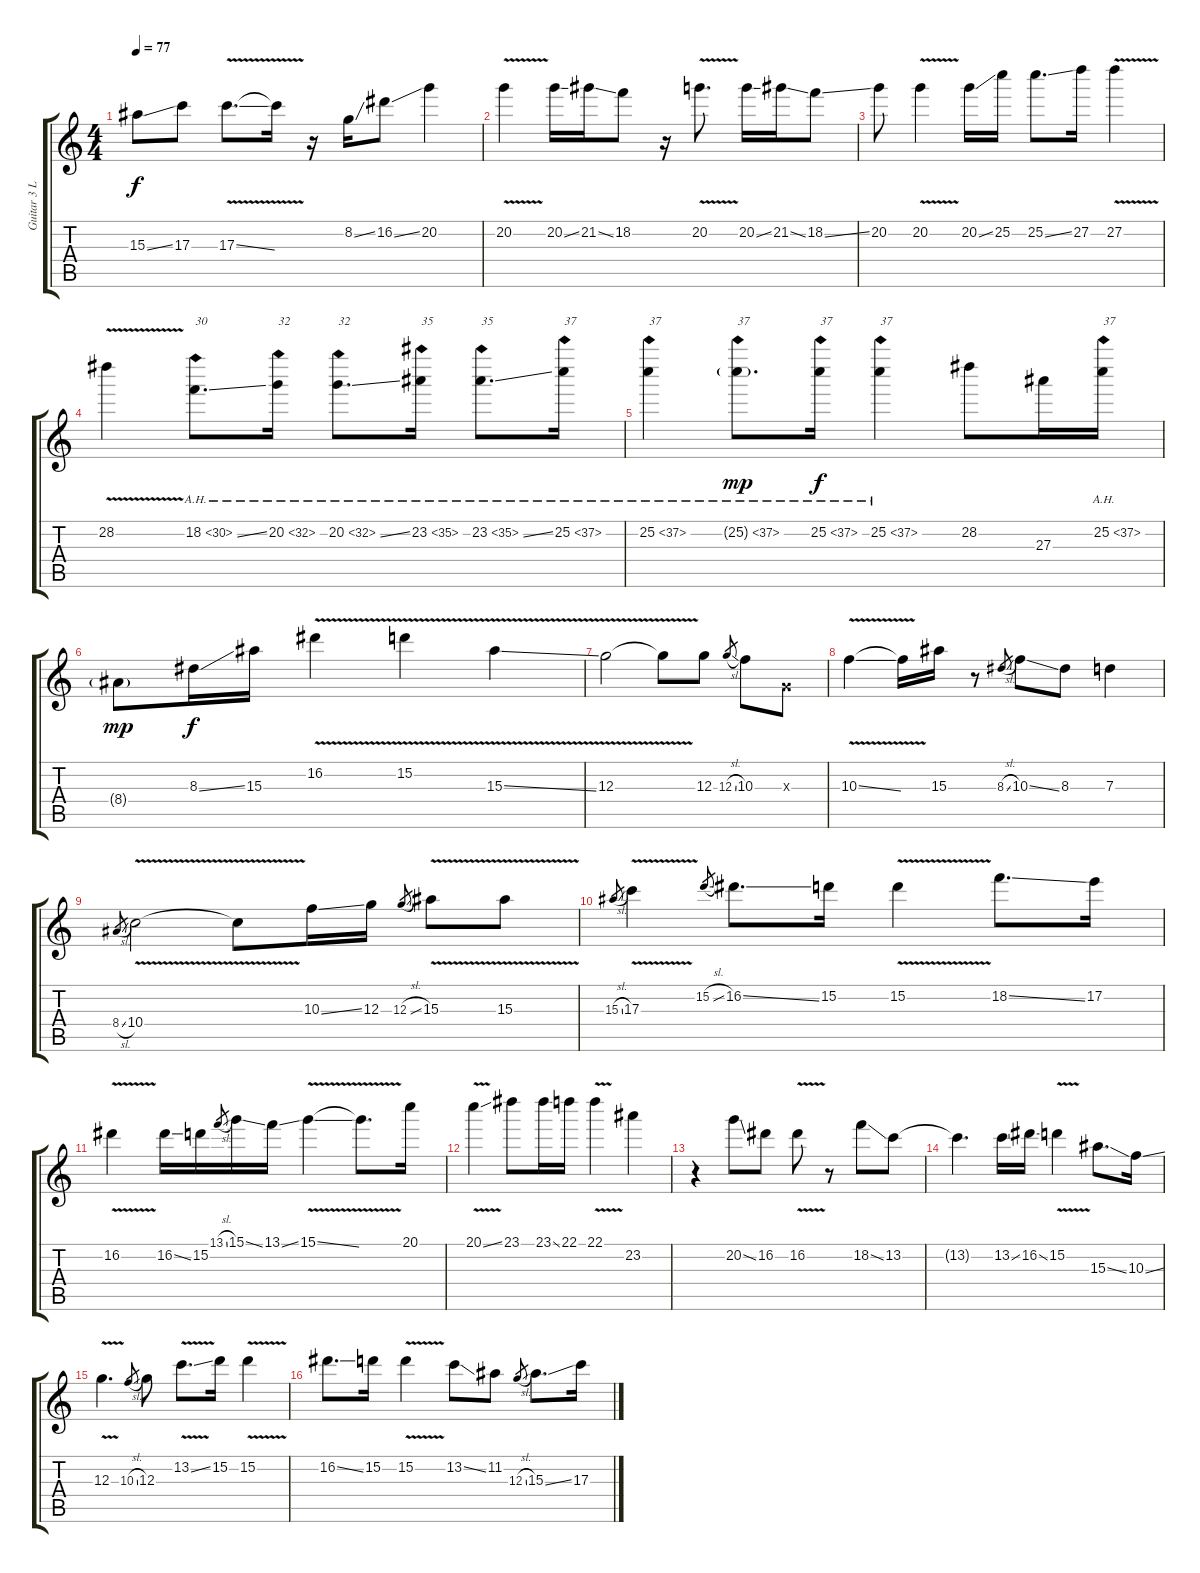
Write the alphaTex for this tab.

\track ("Guitar 3 Lapsteel / slide" "Guitar 3 L") {instrument distortionguitar}
\staff {score tabs}
\tuning (E4 B3 G3 D3 A2 E2) {hide}
\ts (4 4)
\tempo 77
\clef g2
\ks c
15.3{ss}.8{dy f} 17.3.8 17.3{v ss}.8{d} 17.3{t}.16 r.16 8.2{ss}.16 16.2{ss}.8 20.2.4 |
20.2{v}.4 20.2{ss}.16 21.2{ss}.16 18.2.8 r.16 20.2{v}.8{d} 20.2{ss}.16 21.2{ss}.16 18.2{ss}.8 |
20.2.8 20.2{v}.4 20.2{ss}.16 25.2.16 25.2{ss}.8{d} 27.2.16 27.2{v}.4 |
28.2{v}.4 18.2{ah 12 ss}.8{d txt "30"} 20.2{ah 12}.16{txt "32"} 20.2{ah 12 ss}.8{d txt "32"} 23.2{ah 12}.16{txt "35"} 23.2{ah 12 ss}.8{d txt "35"} 25.2{ah 12}.16{txt "37"} |
25.2{ah 12}.4{txt "37"} 25.2{ah 12 g}.8{d txt "37" dy mp} 25.2{ah 12}.16{txt "37" dy f} 25.2{ah 12}.4{txt "37"} 28.2.8 27.3.16 25.2{ah 12}.16{txt "37"} |
8.4{g}.8{dy mp} 8.3{ss}.16{dy f} 15.3.16 16.2{v}.4 15.2{v}.4 15.3{v ss}.4 |
12.3{v}.2 12.3{t}.8 12.3.8 12.3{sl}.8{gr} 10.3.8 0.3{x}.8 |
10.3{v ss}.4 10.3{t}.16 15.3.16 r.8 8.3{sl}.8{gr} 10.3{ss}.8 8.3.8 7.3.4 |
8.4{sl}.8{gr} 10.4{v}.2 10.4{t}.8 10.3{ss}.16 12.3.16 12.3{sl}.8{gr} 15.3{v}.8 15.3{v}.8 |
15.3{sl}.8{gr} 17.3{v}.4 15.2{sl}.8{gr} 16.2{ss}.8{d} 15.2.16 15.2{v}.4 18.2{ss}.8{d} 17.2.16 |
16.2{v}.4 16.2{ss}.16 15.2.16 13.1{sl}.8{gr} 15.1{ss}.16 13.1{ss}.16 15.1{v ss}.4 15.1{t}.8{d} 20.1.16 |
20.1{v ss}.4 23.1.8 23.1{ss}.16 22.1.16 22.1{v}.4 23.2.4 |
r.4 20.2{ss}.8 16.2.8 16.2{v}.8 r.8 18.2{ss}.8 13.2.8 |
13.2{t}.4{d} 13.2{ss}.16 16.2{ss}.16 15.2{v}.4 15.3{ss}.8{d} 10.3{ss}.16 |
12.3{v}.4{d} 10.3{sl}.8{gr} 12.3.8 13.2{v ss}.8{d} 15.2.16 15.2{v}.4 |
16.2{ss}.8{d} 15.2.16 15.2{v}.4 13.2{ss}.8 11.2.8 12.3{sl}.8{gr} 15.3{ss}.8{d} 17.3.16
